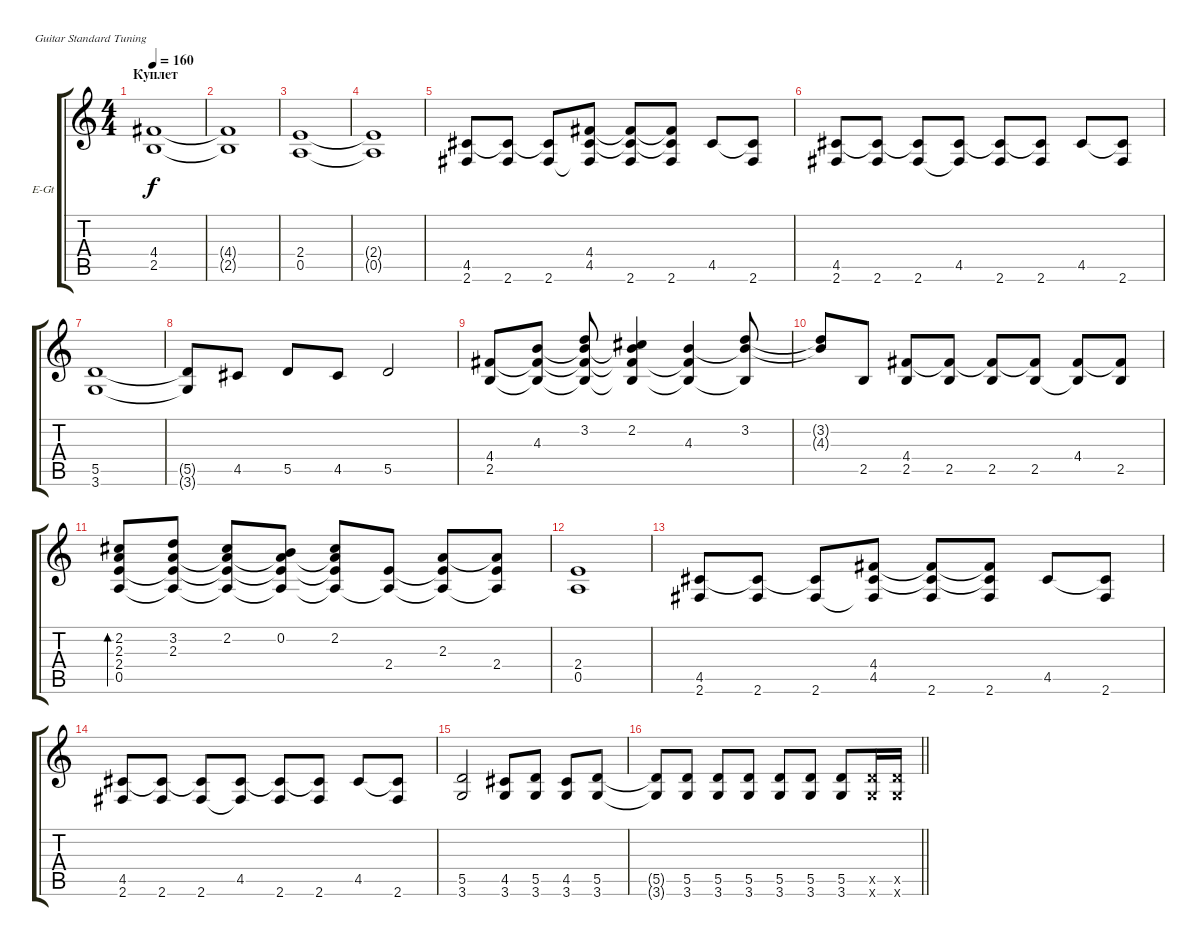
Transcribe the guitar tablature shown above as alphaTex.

\bracketExtendMode groupsimilarinstruments
\firstSystemTrackNameOrientation horizontal
\otherSystemsTrackNameOrientation horizontal
\track ("Гитара 1" "E-Gt") {instrument electricguitarjazz}
\staff {score tabs}
\tuning (E4 B3 G3 D3 A2 E2)
\ts (4 4)
\section ("" "Куплет")
\tempo 160
\clef g2
\ks c
(4.4 2.5).1{dy f} |
(4.4{t} 2.5{t}).1 |
(2.4 0.5).1 |
(2.4{t} 0.5{t}).1 |
(4.5 2.6).8 (2.6 4.5{t}).8 (4.5{t} 2.6).8 (4.4 4.5 2.6{t}).8 (2.6 4.4{t} 4.5{t}).8 (4.4{t} 4.5{t} 2.6).8 4.5.8 (4.5{t} 2.6).8 |
(4.5 2.6).8 (2.6 4.5{t}).8 (4.5{t} 2.6).8 (4.5 2.6{t}).8 (2.6 4.5{t}).8 (4.5{t} 2.6).8 4.5.8 (4.5{t} 2.6).8 |
(5.5 3.6).1 |
(5.5{t} 3.6{t}).8 4.5.8 5.5.8 4.5.8 5.5.2 |
(4.4 2.5).8 (4.3 4.4{t} 2.5{t}).8 (3.2 4.4{t} 2.5{t} 4.3{t}).8 (2.2 4.3{t} 4.4{t} 2.5{t}).4 (4.3 4.4{t} 2.5{t}).4 (3.2 4.3{t} 2.5{t}).8 |
(3.2{t} 4.3{t}).8 2.5.8 (4.4 2.5).8 (2.5 4.4{t}).8 (2.5 4.4{t}).8 (4.4{t} 2.5).8 (4.4 2.5{t}).8 (4.4{t} 2.5).8 |
(2.2 2.3 2.4 0.5).8{bd 120} (3.2 2.3 2.4{t} 0.5{t}).8 (2.2 2.3{t} 2.4{t} 0.5{t}).8 (0.2 2.3{t} 2.4{t} 0.5{t}).8 (2.2 2.3{t} 2.4{t} 0.5{t}).8 (2.4 0.5{t}).8 (2.3 2.4{t} 0.5{t}).8 (2.3{t} 2.4 0.5{t}).8 |
(2.4 0.5).1 |
(4.5 2.6).8 (2.6 4.5{t}).8 (4.5{t} 2.6).8 (4.4 4.5 2.6{t}).8 (2.6 4.4{t} 4.5{t}).8 (4.4{t} 4.5{t} 2.6).8 4.5.8 (4.5{t} 2.6).8 |
(4.5 2.6).8 (2.6 4.5{t}).8 (4.5{t} 2.6).8 (4.5 2.6{t}).8 (2.6 4.5{t}).8 (4.5{t} 2.6).8 4.5.8 (4.5{t} 2.6).8 |
(5.5 3.6).2 (4.5 3.6).8 (5.5 3.6).8 (4.5 3.6).8 (5.5 3.6).8 |
\barLineRight lightlight
(5.5{t} 3.6{t}).8 (5.5 3.6).8 (5.5 3.6).8 (5.5 3.6).8 (5.5 3.6).8 (5.5 3.6).8 (5.5 3.6).8 (5.5{x} 3.6{x}).16 (5.5{x} 3.6{x}).16
